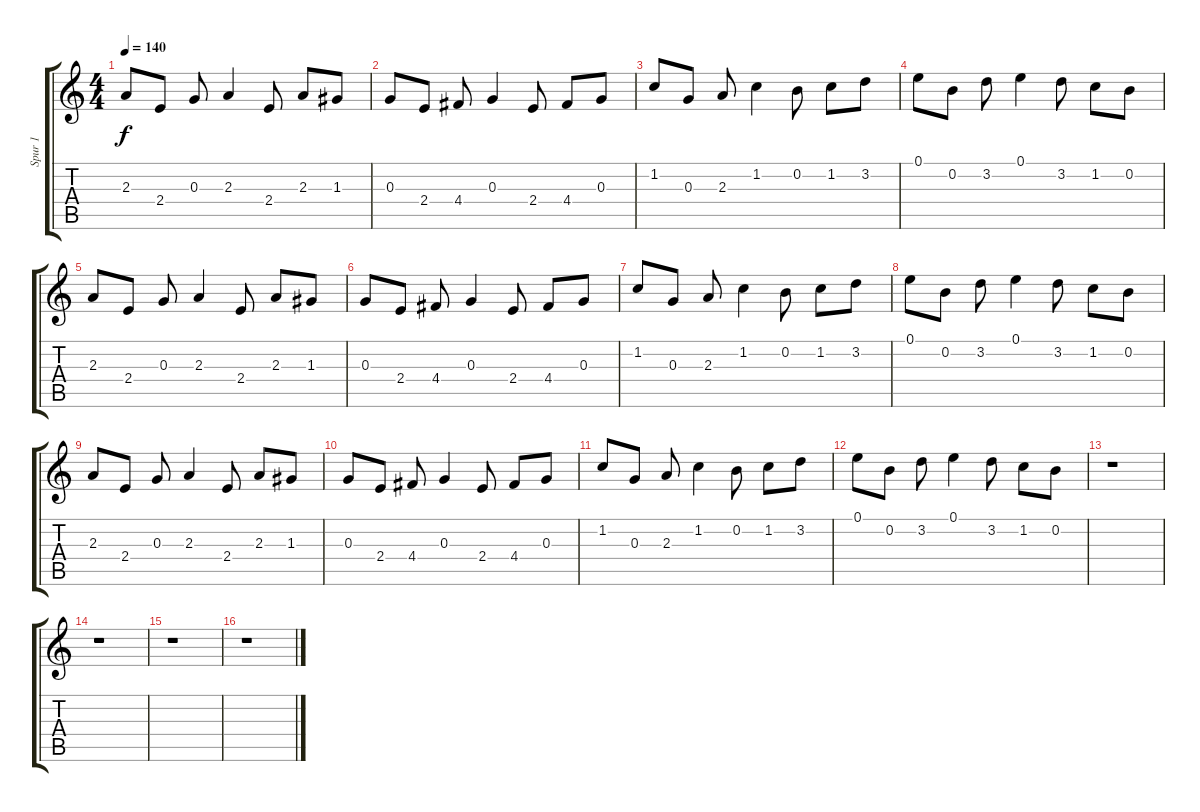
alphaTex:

\track ("Spur 1" "Spur 1") {instrument synthbass1}
\staff {score tabs}
\tuning (E4 B3 G3 D3 A2 E2) {hide}
\ts (4 4)
\tempo 140
\clef g2
\ks c
2.3.8{dy f} 2.4.8 0.3.8 2.3.4 2.4.8 2.3.8 1.3.8 |
0.3.8 2.4.8 4.4.8 0.3.4 2.4.8 4.4.8 0.3.8 |
1.2.8 0.3.8 2.3.8 1.2.4 0.2.8 1.2.8 3.2.8 |
0.1.8 0.2.8 3.2.8 0.1.4 3.2.8 1.2.8 0.2.8 |
2.3.8 2.4.8 0.3.8 2.3.4 2.4.8 2.3.8 1.3.8 |
0.3.8 2.4.8 4.4.8 0.3.4 2.4.8 4.4.8 0.3.8 |
1.2.8 0.3.8 2.3.8 1.2.4 0.2.8 1.2.8 3.2.8 |
0.1.8 0.2.8 3.2.8 0.1.4 3.2.8 1.2.8 0.2.8 |
2.3.8 2.4.8 0.3.8 2.3.4 2.4.8 2.3.8 1.3.8 |
0.3.8 2.4.8 4.4.8 0.3.4 2.4.8 4.4.8 0.3.8 |
1.2.8 0.3.8 2.3.8 1.2.4 0.2.8 1.2.8 3.2.8 |
0.1.8 0.2.8 3.2.8 0.1.4 3.2.8 1.2.8 0.2.8 |
r.1 |
r.1 |
r.1 |
r.1
